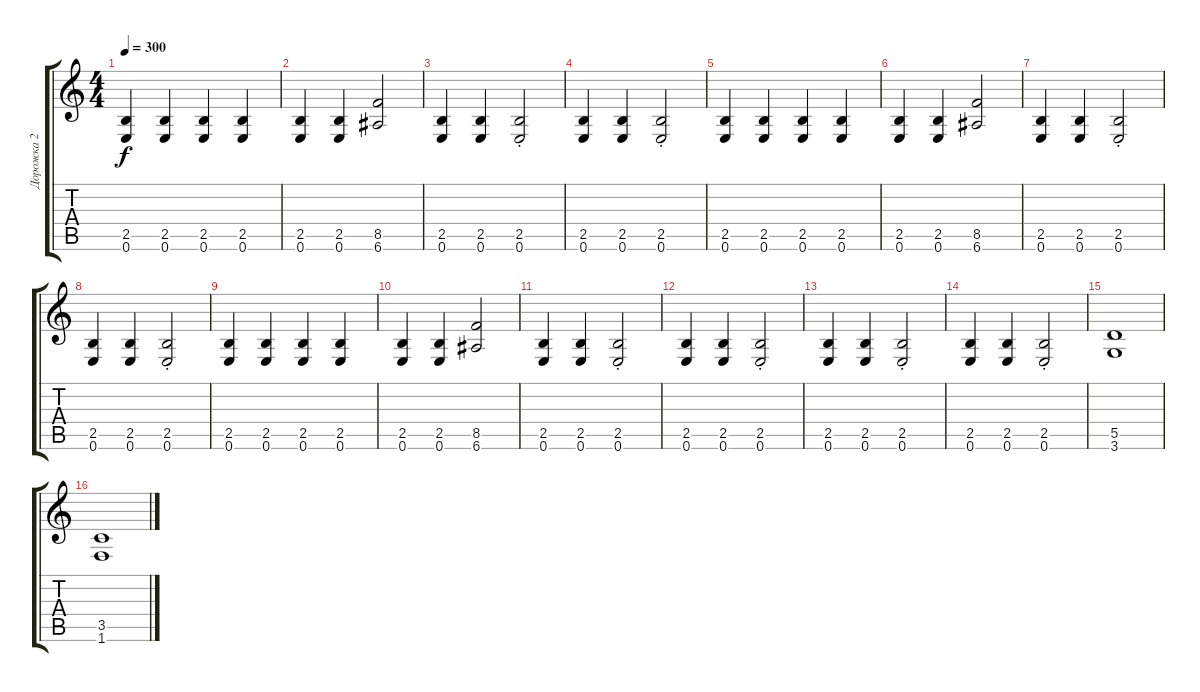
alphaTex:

\track ("Дорожка 2" "Дорожка 2") {instrument distortionguitar}
\staff {score tabs}
\tuning (E4 B3 G3 D3 A2 E2) {hide}
\ts (4 4)
\tempo 300
\clef g2
\ks c
(2.5 0.6).4{dy f} (2.5 0.6).4 (2.5 0.6).4 (2.5 0.6).4 |
(2.5 0.6).4 (2.5 0.6).4 (8.5 6.6).2 |
(2.5 0.6).4 (2.5 0.6).4 (2.5{st} 0.6{st}).2 |
(2.5 0.6).4 (2.5 0.6).4 (2.5{st} 0.6{st}).2 |
(2.5 0.6).4 (2.5 0.6).4 (2.5 0.6).4 (2.5 0.6).4 |
(2.5 0.6).4 (2.5 0.6).4 (8.5 6.6).2 |
(2.5 0.6).4 (2.5 0.6).4 (2.5{st} 0.6{st}).2 |
(2.5 0.6).4 (2.5 0.6).4 (2.5{st} 0.6{st}).2 |
(2.5 0.6).4 (2.5 0.6).4 (2.5 0.6).4 (2.5 0.6).4 |
(2.5 0.6).4 (2.5 0.6).4 (8.5 6.6).2 |
(2.5 0.6).4 (2.5 0.6).4 (2.5{st} 0.6{st}).2 |
(2.5 0.6).4 (2.5 0.6).4 (2.5{st} 0.6{st}).2 |
(2.5 0.6).4 (2.5 0.6).4 (2.5{st} 0.6{st}).2 |
(2.5 0.6).4 (2.5 0.6).4 (2.5{st} 0.6{st}).2 |
(5.5 3.6).1 |
(3.5 1.6).1
